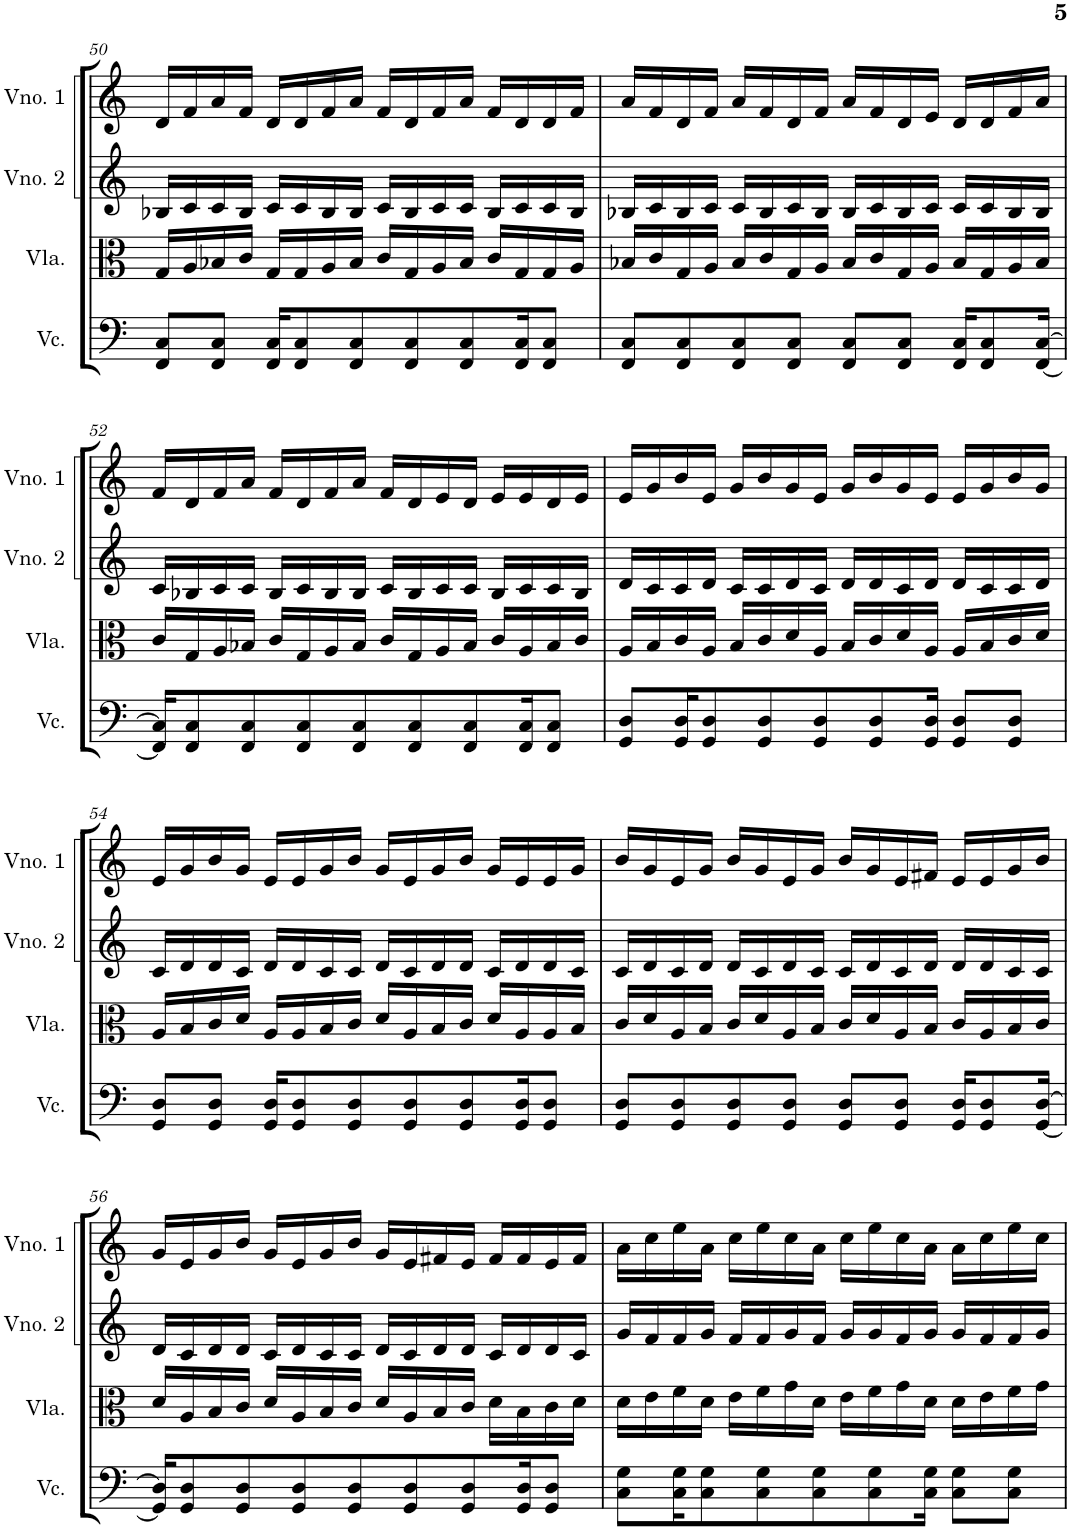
**kern	**kern	**kern	**kern
*part4	*part3	*part2	*part1
*staff4	*staff3	*staff2	*staff1
*I"Violoncelo	*I"Viola	*I"Violino 2	*I"Violino 1
*I'Vc.	*I'Vla.	*I'Vno. 2	*I'Vno. 1
!!LO:PB:g=z
*clefF4	*clefC3	*clefG2	*clefG2
*k[]	*k[]	*k[]	*k[]
*M4/4	*M4/4	*M4/4	*M4/4
=50	=50	=50	=50
8FF/ 8C/L	16G/LL	16B-X/LL	16d/LL
.	16A/	16c/	16f/
8FF/ 8C/J	16B-X/	16c/	16a/
.	16c/JJ	16B-/JJ	16f/JJ
16FF/ 16C/KL	16G/LL	16c/LL	16d/LL
8FF/ 8C/	16G/	16c/	16d/
.	16A/	16B-/	16f/
8FF/ 8C/	16B-/JJ	16B-/JJ	16a/JJ
.	16c/LL	16c/LL	16f/LL
8FF/ 8C/	16G/	16B-/	16d/
.	16A/	16c/	16f/
8FF/ 8C/	16B-/JJ	16c/JJ	16a/JJ
.	16c/LL	16B-/LL	16f/LL
16FF/ 16C/K	16G/	16c/	16d/
8FF/ 8C/J	16G/	16c/	16d/
.	16A/JJ	16B-/JJ	16f/JJ
=51	=51	=51	=51
8FF/ 8C/L	16B-X/LL	16B-X/LL	16a/LL
.	16c/	16c/	16f/
8FF/ 8C/	16G/	16B-/	16d/
.	16A/JJ	16c/JJ	16f/JJ
8FF/ 8C/	16B-/LL	16c/LL	16a/LL
.	16c/	16B-/	16f/
8FF/ 8C/J	16G/	16c/	16d/
.	16A/JJ	16B-/JJ	16f/JJ
8FF/ 8C/L	16B-/LL	16B-/LL	16a/LL
.	16c/	16c/	16f/
8FF/ 8C/J	16G/	16B-/	16d/
.	16A/JJ	16c/JJ	16e/JJ
16FF/ 16C/KL	16B-/LL	16c/LL	16d/LL
8FF/ 8C/	16G/	16c/	16d/
.	16A/	16B-/	16f/
[16FF/ [16C/Jk	16B-/JJ	16B-/JJ	16a/JJ
!!LO:LB:g=z
=52	=52	=52	=52
16FF/] 16C/]KL	16c/LL	16c/LL	16f/LL
8FF/ 8C/	16G/	16B-X/	16d/
.	16A/	16c/	16f/
8FF/ 8C/	16B-X/JJ	16c/JJ	16a/JJ
.	16c/LL	16B-/LL	16f/LL
8FF/ 8C/	16G/	16c/	16d/
.	16A/	16B-/	16f/
8FF/ 8C/	16B-/JJ	16B-/JJ	16a/JJ
.	16c/LL	16c/LL	16f/LL
8FF/ 8C/	16G/	16B-/	16d/
.	16A/	16c/	16e/
8FF/ 8C/	16B-/JJ	16c/JJ	16d/JJ
.	16c/LL	16B-/LL	16e/LL
16FF/ 16C/K	16A/	16c/	16e/
8FF/ 8C/J	16B-/	16c/	16d/
.	16c/JJ	16B-/JJ	16e/JJ
=53	=53	=53	=53
8GG/ 8D/L	16A/LL	16d/LL	16e/LL
.	16B/	16c/	16g/
16GG/ 16D/K	16c/	16c/	16b/
8GG/ 8D/	16A/JJ	16d/JJ	16e/JJ
.	16B/LL	16c/LL	16g/LL
8GG/ 8D/	16c/	16c/	16b/
.	16d/	16d/	16g/
8GG/ 8D/	16A/JJ	16c/JJ	16e/JJ
.	16B/LL	16d/LL	16g/LL
8GG/ 8D/	16c/	16d/	16b/
.	16d/	16c/	16g/
16GG/ 16D/Jk	16A/JJ	16d/JJ	16e/JJ
8GG/ 8D/L	16A/LL	16d/LL	16e/LL
.	16B/	16c/	16g/
8GG/ 8D/J	16c/	16c/	16b/
.	16d/JJ	16d/JJ	16g/JJ
!!LO:LB:g=z
=54	=54	=54	=54
8GG/ 8D/L	16A/LL	16c/LL	16e/LL
.	16B/	16d/	16g/
8GG/ 8D/J	16c/	16d/	16b/
.	16d/JJ	16c/JJ	16g/JJ
16GG/ 16D/KL	16A/LL	16d/LL	16e/LL
8GG/ 8D/	16A/	16d/	16e/
.	16B/	16c/	16g/
8GG/ 8D/	16c/JJ	16c/JJ	16b/JJ
.	16d/LL	16d/LL	16g/LL
8GG/ 8D/	16A/	16c/	16e/
.	16B/	16d/	16g/
8GG/ 8D/	16c/JJ	16d/JJ	16b/JJ
.	16d/LL	16c/LL	16g/LL
16GG/ 16D/K	16A/	16d/	16e/
8GG/ 8D/J	16A/	16d/	16e/
.	16B/JJ	16c/JJ	16g/JJ
=55	=55	=55	=55
8GG/ 8D/L	16c/LL	16c/LL	16b/LL
.	16d/	16d/	16g/
8GG/ 8D/	16A/	16c/	16e/
.	16B/JJ	16d/JJ	16g/JJ
8GG/ 8D/	16c/LL	16d/LL	16b/LL
.	16d/	16c/	16g/
8GG/ 8D/J	16A/	16d/	16e/
.	16B/JJ	16c/JJ	16g/JJ
8GG/ 8D/L	16c/LL	16c/LL	16b/LL
.	16d/	16d/	16g/
8GG/ 8D/J	16A/	16c/	16e/
.	16B/JJ	16d/JJ	16f#X/JJ
16GG/ 16D/KL	16c/LL	16d/LL	16e/LL
8GG/ 8D/	16A/	16d/	16e/
.	16B/	16c/	16g/
[16GG/ [16D/Jk	16c/JJ	16c/JJ	16b/JJ
!!LO:LB:g=z
=56	=56	=56	=56
16GG/] 16D/]KL	16d/LL	16d/LL	16g/LL
8GG/ 8D/	16A/	16c/	16e/
.	16B/	16d/	16g/
8GG/ 8D/	16c/JJ	16d/JJ	16b/JJ
.	16d/LL	16c/LL	16g/LL
8GG/ 8D/	16A/	16d/	16e/
.	16B/	16c/	16g/
8GG/ 8D/	16c/JJ	16c/JJ	16b/JJ
.	16d/LL	16d/LL	16g/LL
8GG/ 8D/	16A/	16c/	16e/
.	16B/	16d/	16f#X/
8GG/ 8D/	16c/JJ	16d/JJ	16e/JJ
.	16d\LL	16c/LL	16f#/LL
16GG/ 16D/K	16B\	16d/	16f#/
8GG/ 8D/J	16c\	16d/	16e/
.	16d\JJ	16c/JJ	16f#/JJ
=57	=57	=57	=57
8C\ 8G\L	16d\LL	16g/LL	16a\LL
.	16e\	16f/	16cc\
16C\ 16G\K	16f\	16f/	16ee\
8C\ 8G\	16d\JJ	16g/JJ	16a\JJ
.	16e\LL	16f/LL	16cc\LL
8C\ 8G\	16f\	16f/	16ee\
.	16g\	16g/	16cc\
8C\ 8G\	16d\JJ	16f/JJ	16a\JJ
.	16e\LL	16g/LL	16cc\LL
8C\ 8G\	16f\	16g/	16ee\
.	16g\	16f/	16cc\
16C\ 16G\Jk	16d\JJ	16g/JJ	16a\JJ
8C\ 8G\L	16d\LL	16g/LL	16a\LL
.	16e\	16f/	16cc\
8C\ 8G\J	16f\	16f/	16ee\
.	16g\JJ	16g/JJ	16cc\JJ
=	=	=	=
*-	*-	*-	*-
